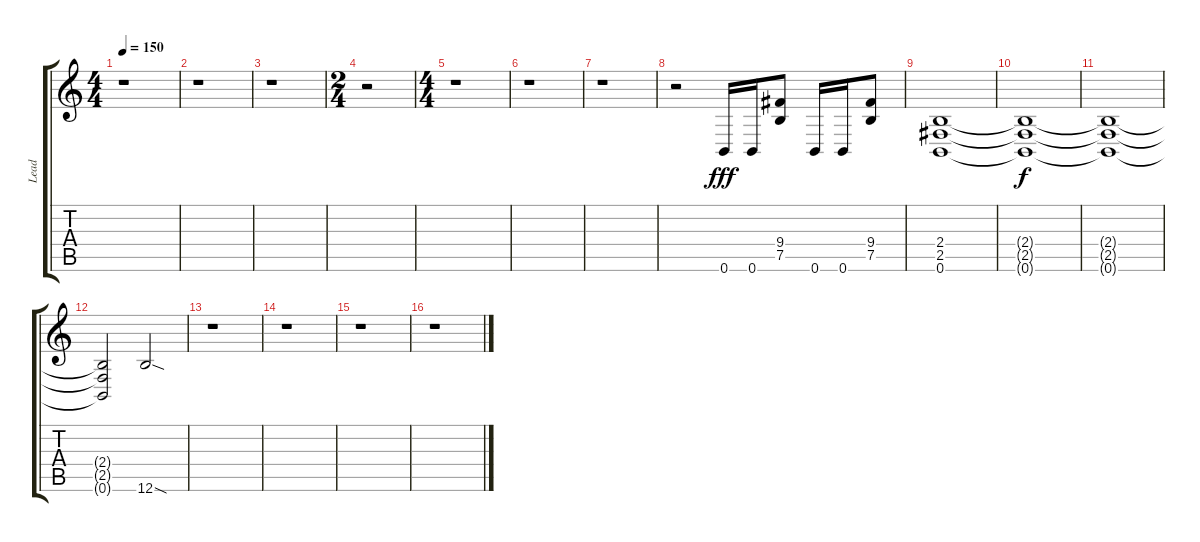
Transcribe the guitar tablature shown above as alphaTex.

\track ("Lead" "Lead") {instrument distortionguitar}
\staff {score tabs}
\tuning (B3 Gb3 D3 A2 E2 B1) {hide}
\ts (4 4)
\tempo 150
\clef g2
\ks c
r.1{dy f} |
r.1 |
r.1 |
\ts (2 4)
r.2 |
\ts (4 4)
r.1 |
r.1 |
r.1 |
r.2 0.6.16{dy fff volume 16} 0.6.16 (9.4 7.5).8 0.6.16 0.6.16 (9.4 7.5).8 |
(2.4 2.5 0.6).1{volume 16} |
(2.4{t} 2.5{t} 0.6{t}).1{dy f} |
(2.4{t} 2.5{t} 0.6{t}).1 |
(2.4{t} 2.5{t} 0.6{t}).2 12.6{sod}.2 |
r.1 |
r.1 |
r.1 |
r.1
